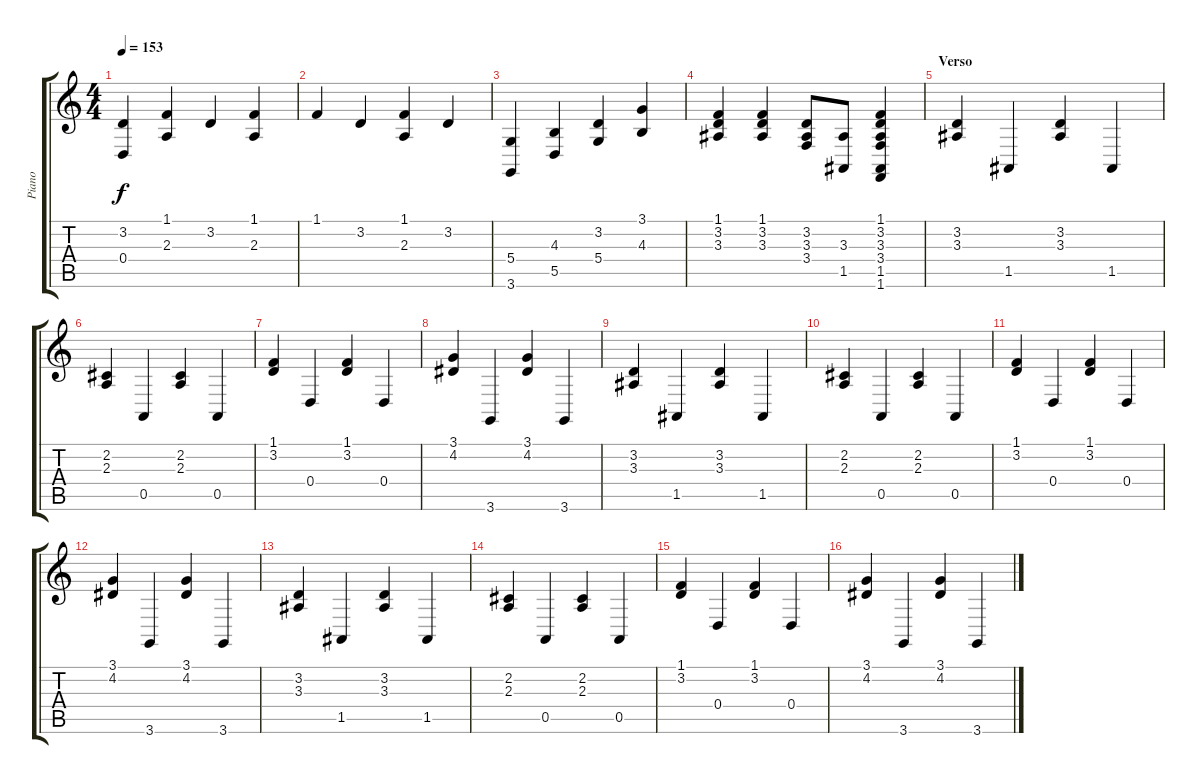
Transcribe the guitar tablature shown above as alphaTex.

\track ("Piano" "Piano") {instrument acousticgrandpiano}
\staff {score tabs}
\tuning (E4 B3 G3 D3 A2 E2) {hide}
\ts (4 4)
\tempo 153
\clef g2
\ks c
(3.2 0.4).4{dy f} (1.1 2.3).4 3.2.4 (1.1 2.3).4 |
1.1.4 3.2.4 (1.1 2.3).4 3.2.4 |
(5.4 3.6).4 (4.3 5.5).4 (3.2 5.4).4 (3.1 4.3).4 |
(1.1 3.2 3.3).4 (1.1 3.2 3.3).4 (3.2 3.3 3.4).8 (3.3 1.5).8 (1.1 3.2 3.3 3.4 1.5 1.6).4 |
\section ("" "Verso")
(3.2 3.3).4{volume 9} 1.5.4 (3.2 3.3).4 1.5.4 |
(2.2 2.3).4 0.5.4 (2.2 2.3).4 0.5.4 |
(1.1 3.2).4 0.4.4 (1.1 3.2).4 0.4.4 |
(3.1 4.2).4 3.6.4 (3.1 4.2).4 3.6.4 |
(3.2 3.3).4 1.5.4 (3.2 3.3).4 1.5.4 |
(2.2 2.3).4 0.5.4 (2.2 2.3).4 0.5.4 |
(1.1 3.2).4 0.4.4 (1.1 3.2).4 0.4.4 |
(3.1 4.2).4 3.6.4 (3.1 4.2).4 3.6.4 |
(3.2 3.3).4 1.5.4 (3.2 3.3).4 1.5.4 |
(2.2 2.3).4 0.5.4 (2.2 2.3).4 0.5.4 |
(1.1 3.2).4 0.4.4 (1.1 3.2).4 0.4.4 |
(3.1 4.2).4 3.6.4 (3.1 4.2).4 3.6.4
